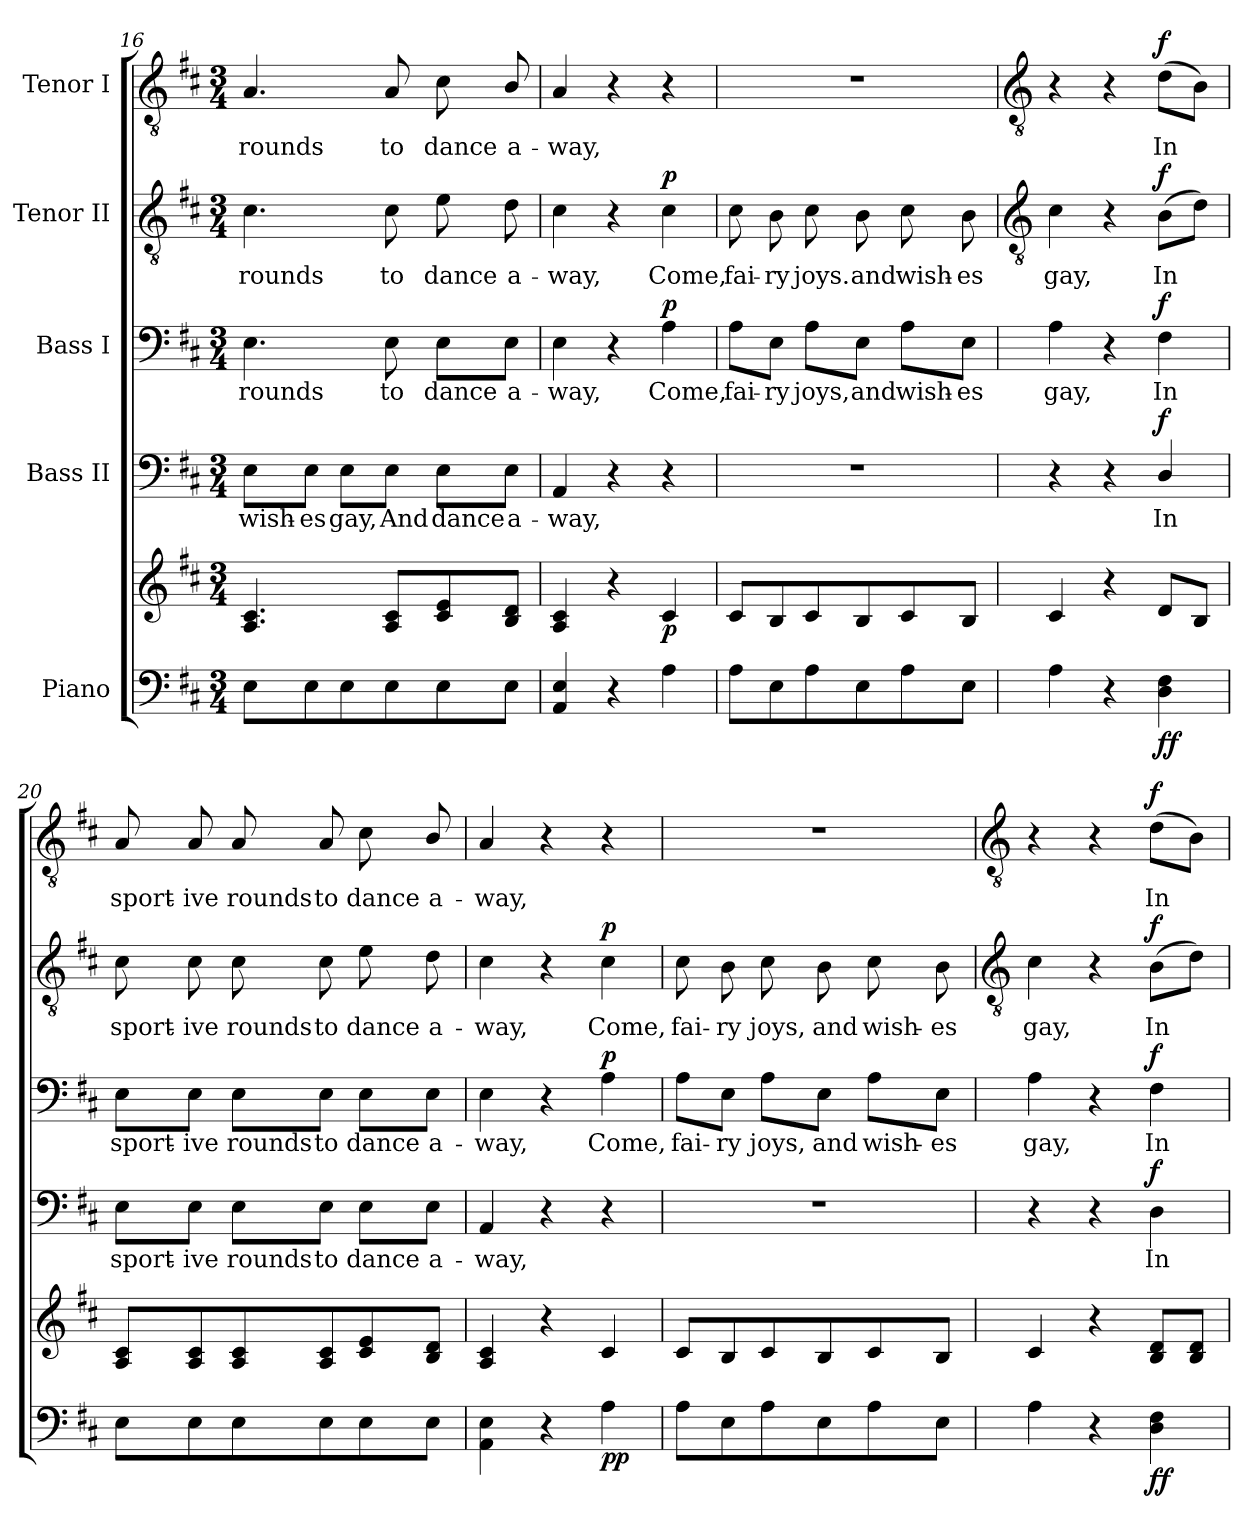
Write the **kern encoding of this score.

**kern	**kern	**dynam	**kern	**text	**dynam	**kern	**text	**dynam	**kern	**text	**dynam	**kern	**text	**dynam
*part5	*part5	*part5	*part4	*part4	*part4	*part3	*part3	*part3	*part2	*part2	*part2	*part1	*part1	*part1
*staff6	*staff5	*staff5/6	*staff4	*staff4	*staff4	*staff3	*staff3	*staff3	*staff2	*staff2	*staff2	*staff1	*staff1	*staff1
*I"Piano	*	*	*I"Bass II	*	*	*I"Bass I	*	*	*I"Tenor II	*	*	*I"Tenor I	*	*
*clefF4	*clefG2	*	*clefF4	*	*	*clefF4	*	*	*clefGv2	*	*	*clefGv2	*	*
*k[f#c#]	*k[f#c#]	*	*k[f#c#]	*	*	*k[f#c#]	*	*	*k[f#c#]	*	*	*k[f#c#]	*	*
*D:	*D:	*	*D:	*	*	*D:	*	*	*D:	*	*	*D:	*	*
*M3/4	*M3/4	*	*M3/4	*	*	*M3/4	*	*	*M3/4	*	*	*M3/4	*	*
=16	=16	=16	=16	=16	=16	=16	=16	=16	=16	=16	=16	=16	=16	=16
!	!	!	!	!LO:LY:b	!	!	!LO:LY:b	!	!	!LO:LY:b	!	!	!LO:LY:b	!
8EL	4.A 4.c#	.	8E\L	wish-	.	4.E	rounds	.	4.c#	rounds	.	4.A	rounds	.
!	!	!	!	!LO:LY:b	!	!	!	!	!	!	!	!	!	!
8E	.	.	8E\J	-es	.	.	.	.	.	.	.	.	.	.
!	!	!	!	!LO:LY:b	!	!	!	!	!	!	!	!	!	!
8E	.	.	8E\L	gay,	.	.	.	.	.	.	.	.	.	.
!	!	!	!	!LO:LY:b	!	!	!LO:LY:b	!	!	!LO:LY:b	!	!	!LO:LY:b	!
8E	8A 8c#L	.	8E\J	And	.	8E	to	.	8c#	to	.	8A	to	.
!	!	!	!	!LO:LY:b	!	!	!LO:LY:b	!	!	!LO:LY:b	!	!	!LO:LY:b	!
8E	8c# 8e	.	8E\L	dance	.	8E\L	dance	.	8e	dance	.	8c#	dance	.
!	!	!	!	!LO:LY:b	!	!	!LO:LY:b	!	!	!LO:LY:b	!	!	!LO:LY:b	!
8EJ	8B 8dJ	.	8E\J	a-	.	8E\J	a-	.	8d	a-	.	8B/	a-	.
=17	=17	=17	=17	=17	=17	=17	=17	=17	=17	=17	=17	=17	=17	=17
!	!	!	!	!LO:LY:b	!	!	!LO:LY:b	!	!	!LO:LY:b	!	!	!LO:LY:b	!
4AA 4E	4A 4c#	.	4AA	-way,	.	4E	-way,	.	4c#	-way,	.	4A	-way,	.
4r	4r	.	4r	.	.	4r	.	.	4r	.	.	4r	.	.
!	!	!LO:DY:b	!	!	!	!	!LO:LY:b	!LO:DY:b	!	!LO:LY:b	!LO:DY:b	!	!	!
4A	4c#	p	4r	.	.	4A	Come,	p	4c#	Come,	p	4r	.	.
=18	=18	=18	=18	=18	=18	=18	=18	=18	=18	=18	=18	=18	=18	=18
!	!	!	!LO:N:vis=1	!	!	!	!LO:LY:b	!	!	!LO:LY:b	!	!LO:N:vis=1	!	!
8AL	8c#L	.	2.r	.	.	8A\L	fai-	.	8c#	fai-	.	2.r	.	.
!	!	!	!	!	!	!	!LO:LY:b	!	!	!LO:LY:b	!	!	!	!
8E	8B	.	.	.	.	8E\J	-ry	.	8B	-ry	.	.	.	.
!	!	!	!	!	!	!	!LO:LY:b	!	!	!LO:LY:b	!	!	!	!
8A	8c#	.	.	.	.	8A\L	joys,	.	8c#	joys.	.	.	.	.
!	!	!	!	!	!	!	!LO:LY:b	!	!	!LO:LY:b	!	!	!	!
8E	8B	.	.	.	.	8E\J	and	.	8B	and	.	.	.	.
!	!	!	!	!	!	!	!LO:LY:b	!	!	!LO:LY:b	!	!	!	!
8A	8c#	.	.	.	.	8A\L	wish-	.	8c#	wish-	.	.	.	.
!	!	!	!	!	!	!	!LO:LY:b	!	!	!LO:LY:b	!	!	!	!
8EJ	8BJ	.	.	.	.	8E\J	-es	.	8B	-es	.	.	.	.
!!LO:LB:g=z
=19	=19	=19	=19	=19	=19	=19	=19	=19	=19	=19	=19	=19	=19	=19
*	*	*	*	*	*	*	*	*	*clefGv2	*	*	*clefGv2	*	*
!	!	!	!	!	!	!	!LO:LY:b	!	!	!LO:LY:b	!	!	!	!
4A	4c#	.	4r	.	.	4A	gay,	.	4c#	gay,	.	4r	.	.
4r	4r	.	4r	.	.	4r	.	.	4r	.	.	4r	.	.
!	!	!LO:DY:b=2	!	!LO:LY:b	!	!	!LO:LY:b	!	!	!LO:LY:b	!	!	!LO:LY:b	!
!	!	!LO:DY:n=1:b	!	!	!LO:DY:b	!	!	!LO:DY:b	!	!	!LO:DY:b	!	!	!LO:DY:b
4D 4F#	8dL	f f	4D/	In	f	4F#	In	f	(>8BL	In	f	(>8dL	In	f
.	8BJ	.	.	.	.	.	.	.	8dJ)	.	.	8BJ)	.	.
=20	=20	=20	=20	=20	=20	=20	=20	=20	=20	=20	=20	=20	=20	=20
!	!	!	!	!LO:LY:b	!	!	!LO:LY:b	!	!	!LO:LY:b	!	!	!LO:LY:b	!
8EL	8A 8c#L	.	8E\L	sport-	.	8E\L	sport-	.	8c#	sport-	.	8A	sport-	.
!	!	!	!	!LO:LY:b	!	!	!LO:LY:b	!	!	!LO:LY:b	!	!	!LO:LY:b	!
8E	8A 8c#	.	8E\J	-ive	.	8E\J	-ive	.	8c#	-ive	.	8A	-ive	.
!	!	!	!	!LO:LY:b	!	!	!LO:LY:b	!	!	!LO:LY:b	!	!	!LO:LY:b	!
8E	8A 8c#	.	8E\L	rounds	.	8E\L	rounds	.	8c#	rounds	.	8A	rounds	.
!	!	!	!	!LO:LY:b	!	!	!LO:LY:b	!	!	!LO:LY:b	!	!	!LO:LY:b	!
8E	8A 8c#	.	8E\J	to	.	8E\J	to	.	8c#	to	.	8A	to	.
!	!	!	!	!LO:LY:b	!	!	!LO:LY:b	!	!	!LO:LY:b	!	!	!LO:LY:b	!
8E	8c# 8e	.	8E\L	dance	.	8E\L	dance	.	8e	dance	.	8c#	dance	.
!	!	!	!	!LO:LY:b	!	!	!LO:LY:b	!	!	!LO:LY:b	!	!	!LO:LY:b	!
8EJ	8B 8dJ	.	8E\J	a-	.	8E\J	a-	.	8d	a-	.	8B/	a-	.
=21	=21	=21	=21	=21	=21	=21	=21	=21	=21	=21	=21	=21	=21	=21
!	!	!	!	!LO:LY:b	!	!	!LO:LY:b	!	!	!LO:LY:b	!	!	!LO:LY:b	!
4AA\ 4E\	4A 4c#	.	4AA	-way,	.	4E	-way,	.	4c#	-way,	.	4A	-way,	.
4r	4r	.	4r	.	.	4r	.	.	4r	.	.	4r	.	.
!	!	!LO:DY:b=2	!	!	!	!	!LO:LY:b	!	!	!LO:LY:b	!	!	!	!
!	!	!LO:DY:n=1:b	!	!	!	!	!	!LO:DY:b	!	!	!LO:DY:b	!	!	!
4A	4c#	p p	4r	.	.	4A	Come,	p	4c#	Come,	p	4r	.	.
=22	=22	=22	=22	=22	=22	=22	=22	=22	=22	=22	=22	=22	=22	=22
!	!	!	!LO:N:vis=1	!	!	!	!LO:LY:b	!	!	!LO:LY:b	!	!LO:N:vis=1	!	!
8AL	8c#L	.	2.r	.	.	8A\L	fai-	.	8c#	fai-	.	2.r	.	.
!	!	!	!	!	!	!	!LO:LY:b	!	!	!LO:LY:b	!	!	!	!
8E	8B	.	.	.	.	8E\J	-ry	.	8B	-ry	.	.	.	.
!	!	!	!	!	!	!	!LO:LY:b	!	!	!LO:LY:b	!	!	!	!
8A	8c#	.	.	.	.	8A\L	joys,	.	8c#	joys,	.	.	.	.
!	!	!	!	!	!	!	!LO:LY:b	!	!	!LO:LY:b	!	!	!	!
8E	8B	.	.	.	.	8E\J	and	.	8B	and	.	.	.	.
!	!	!	!	!	!	!	!LO:LY:b	!	!	!LO:LY:b	!	!	!	!
8A	8c#	.	.	.	.	8A\L	wish-	.	8c#	wish-	.	.	.	.
!	!	!	!	!	!	!	!LO:LY:b	!	!	!LO:LY:b	!	!	!	!
8EJ	8BJ	.	.	.	.	8E\J	-es	.	8B	-es	.	.	.	.
!!LO:LB:g=z
=23	=23	=23	=23	=23	=23	=23	=23	=23	=23	=23	=23	=23	=23	=23
*	*	*	*	*	*	*	*	*	*clefGv2	*	*	*clefGv2	*	*
!	!	!	!	!	!	!	!LO:LY:b	!	!	!LO:LY:b	!	!	!	!
4A	4c#	.	4r	.	.	4A	gay,	.	4c#	gay,	.	4r	.	.
4r	4r	.	4r	.	.	4r	.	.	4r	.	.	4r	.	.
!	!	!LO:DY:b=2	!	!LO:LY:b	!	!	!LO:LY:b	!	!	!LO:LY:b	!	!	!LO:LY:b	!
!	!	!LO:DY:n=1:b	!	!	!LO:DY:b	!	!	!LO:DY:b	!	!	!LO:DY:b	!	!	!LO:DY:b
4D 4F#	8B 8dL	f f	4D\	In	f	4F#	In	f	(>8BL	In	f	(>8dL	In	f
.	8B 8dJ	.	.	.	.	.	.	.	8dJ)	.	.	8BJ)	.	.
=	=	=	=	=	=	=	=	=	=	=	=	=	=	=
*-	*-	*-	*-	*-	*-	*-	*-	*-	*-	*-	*-	*-	*-	*-
